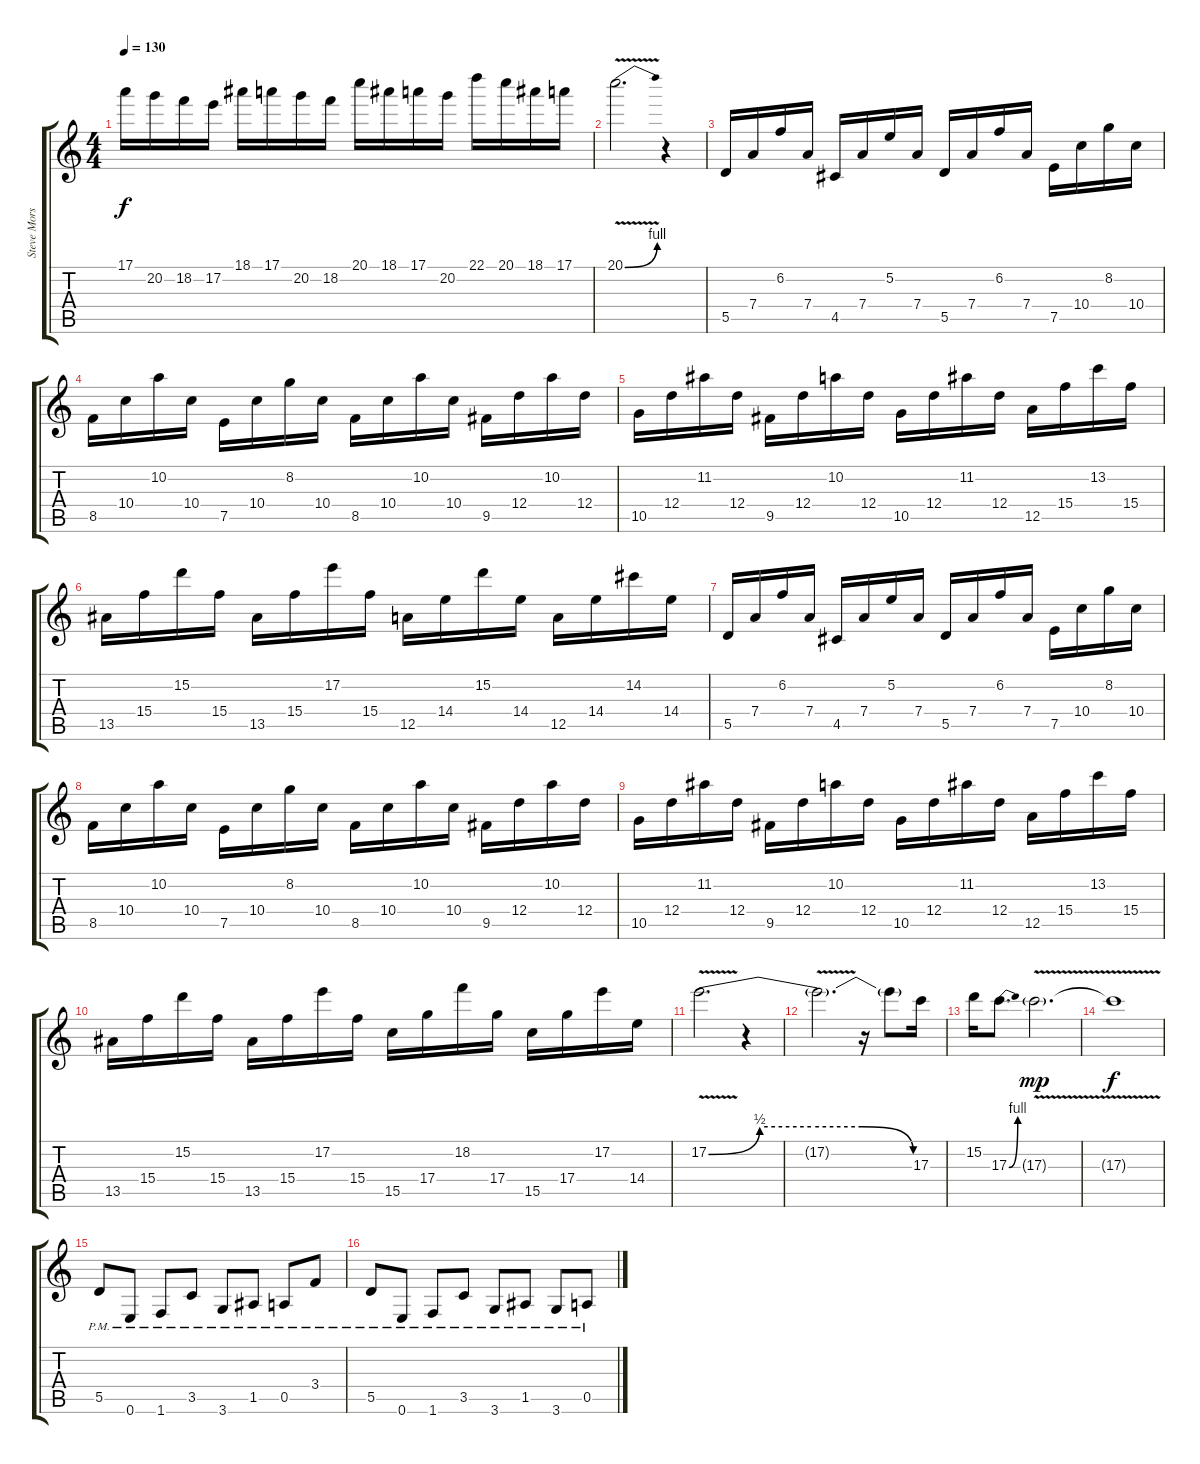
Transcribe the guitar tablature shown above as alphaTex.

\track ("Steve Morse" "Steve Mors") {instrument overdrivenguitar}
\staff {score tabs}
\tuning (E4 B3 G3 D3 A2 E2) {hide}
\ts (4 4)
\tempo 130
\clef g2
\ks c
17.1.16{dy f} 20.2.16 18.2.16 17.2.16 18.1.16 17.1.16 20.2.16 18.2.16 20.1.16 18.1.16 17.1.16 20.2.16 22.1.16 20.1.16 18.1.16 17.1.16 |
20.1{be (bend 0 0 60 4) v}.2{d} r.4 |
5.5.16 7.4.16 6.2.16 7.4.16 4.5.16 7.4.16 5.2.16 7.4.16 5.5.16 7.4.16 6.2.16 7.4.16 7.5.16 10.4.16 8.2.16 10.4.16 |
8.5.16 10.4.16 10.2.16 10.4.16 7.5.16 10.4.16 8.2.16 10.4.16 8.5.16 10.4.16 10.2.16 10.4.16 9.5.16 12.4.16 10.2.16 12.4.16 |
10.5.16 12.4.16 11.2.16 12.4.16 9.5.16 12.4.16 10.2.16 12.4.16 10.5.16 12.4.16 11.2.16 12.4.16 12.5.16 15.4.16 13.2.16 15.4.16 |
13.5.16 15.4.16 15.2.16 15.4.16 13.5.16 15.4.16 17.2.16 15.4.16 12.5.16 14.4.16 15.2.16 14.4.16 12.5.16 14.4.16 14.2.16 14.4.16 |
5.5.16 7.4.16 6.2.16 7.4.16 4.5.16 7.4.16 5.2.16 7.4.16 5.5.16 7.4.16 6.2.16 7.4.16 7.5.16 10.4.16 8.2.16 10.4.16 |
8.5.16 10.4.16 10.2.16 10.4.16 7.5.16 10.4.16 8.2.16 10.4.16 8.5.16 10.4.16 10.2.16 10.4.16 9.5.16 12.4.16 10.2.16 12.4.16 |
10.5.16 12.4.16 11.2.16 12.4.16 9.5.16 12.4.16 10.2.16 12.4.16 10.5.16 12.4.16 11.2.16 12.4.16 12.5.16 15.4.16 13.2.16 15.4.16 |
13.5.16 15.4.16 15.2.16 15.4.16 13.5.16 15.4.16 17.2.16 15.4.16 15.5.16 17.4.16 18.2.16 17.4.16 15.5.16 17.4.16 17.2.16 14.4.16 |
17.2{be (custom 0 0 15 2 30 2 45 2 60 0) v}.2{d} r.4 |
17.2{t}.2{d} r.16 17.2{t}.8 17.3.16 |
15.2.16 17.3{be (bend 0 0 60 4)}.8{d} 17.3{v g}.2{d dy mp} |
17.3{t}.1{dy f} |
5.5{pm}.8 0.6{pm}.8 1.6{pm}.8 3.5{pm}.8 3.6{pm}.8 1.5{pm}.8 0.5{pm}.8 3.4{pm}.8 |
5.5{pm}.8 0.6{pm}.8 1.6{pm}.8 3.5{pm}.8 3.6{pm}.8 1.5{pm}.8 3.6{pm}.8 0.5{pm}.8
